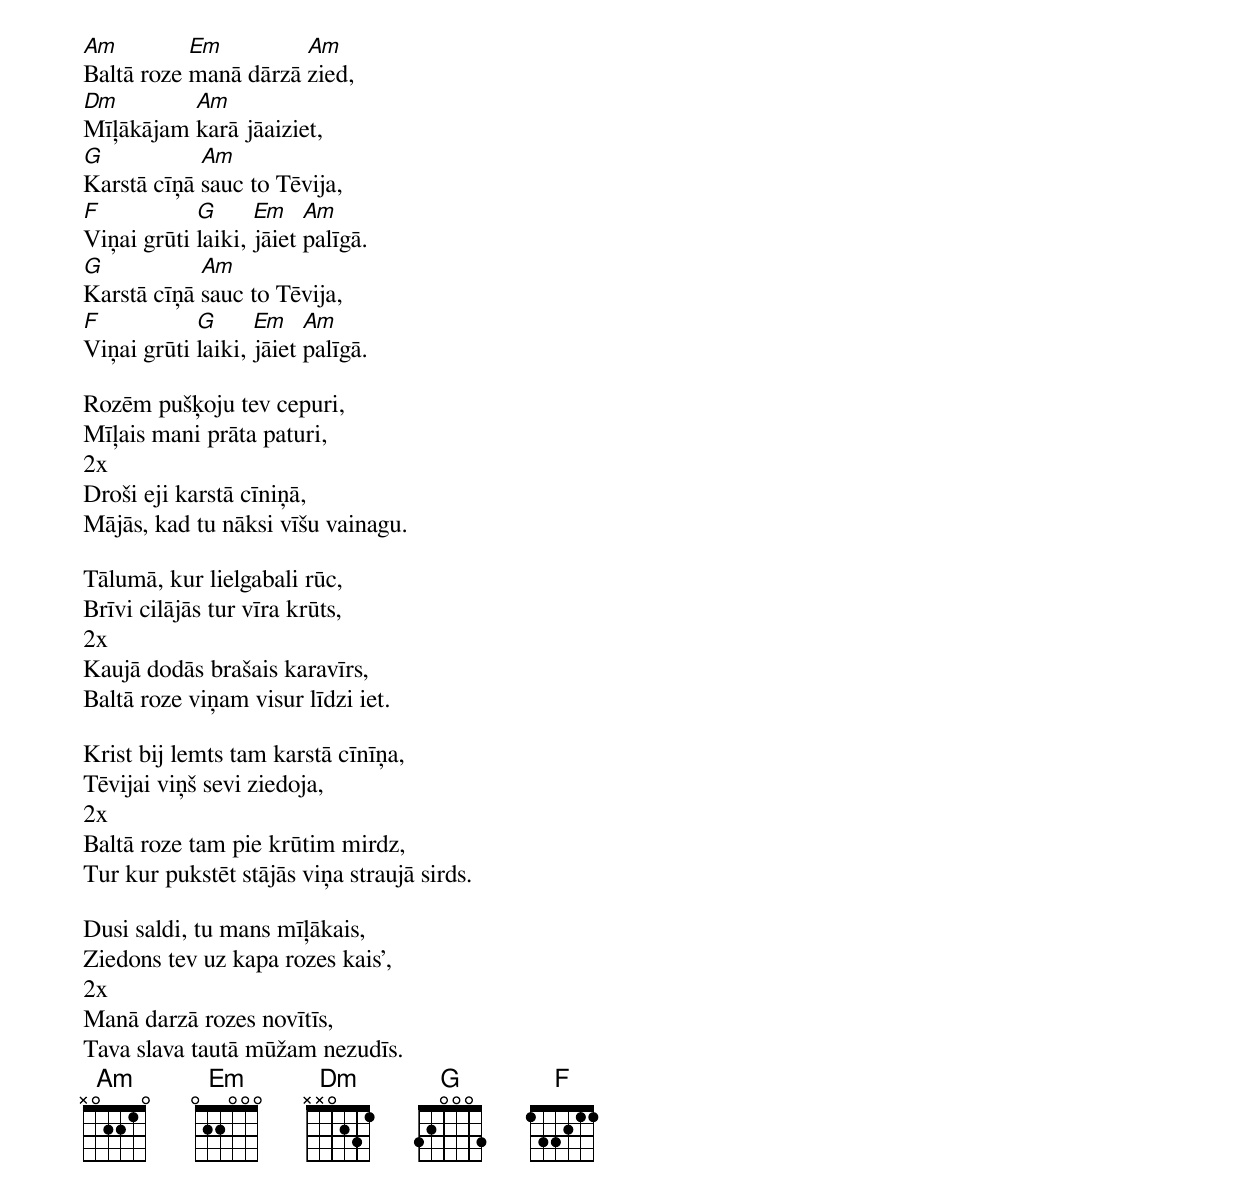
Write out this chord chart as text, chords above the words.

Am         Em         Am
Baltā roze manā dārzā zied,
Dm        Am
Mīļākājam karā jāaiziet,
G           Am
Karstā cīņā sauc to Tēvija,
F           G      Em    Am
Viņai grūti laiki, jāiet palīgā.
G           Am
Karstā cīņā sauc to Tēvija,
F           G      Em    Am
Viņai grūti laiki, jāiet palīgā.

Rozēm pušķoju tev cepuri,
Mīļais mani prāta paturi,
2x
Droši eji karstā cīniņā,
Mājās, kad tu nāksi vīšu vainagu.

Tālumā, kur lielgabali rūc,
Brīvi cilājās tur vīra krūts,
2x
Kaujā dodās brašais karavīrs,
Baltā roze viņam visur līdzi iet.

Krist bij lemts tam karstā cīnīņa,
Tēvijai viņš sevi ziedoja,
2x
Baltā roze tam pie krūtim mirdz,
Tur kur pukstēt stājās viņa straujā sirds.

Dusi saldi, tu mans mīļākais,
Ziedons tev uz kapa rozes kais',
2x
Manā darzā rozes novītīs,
Tava slava tautā mūžam nezudīs.
